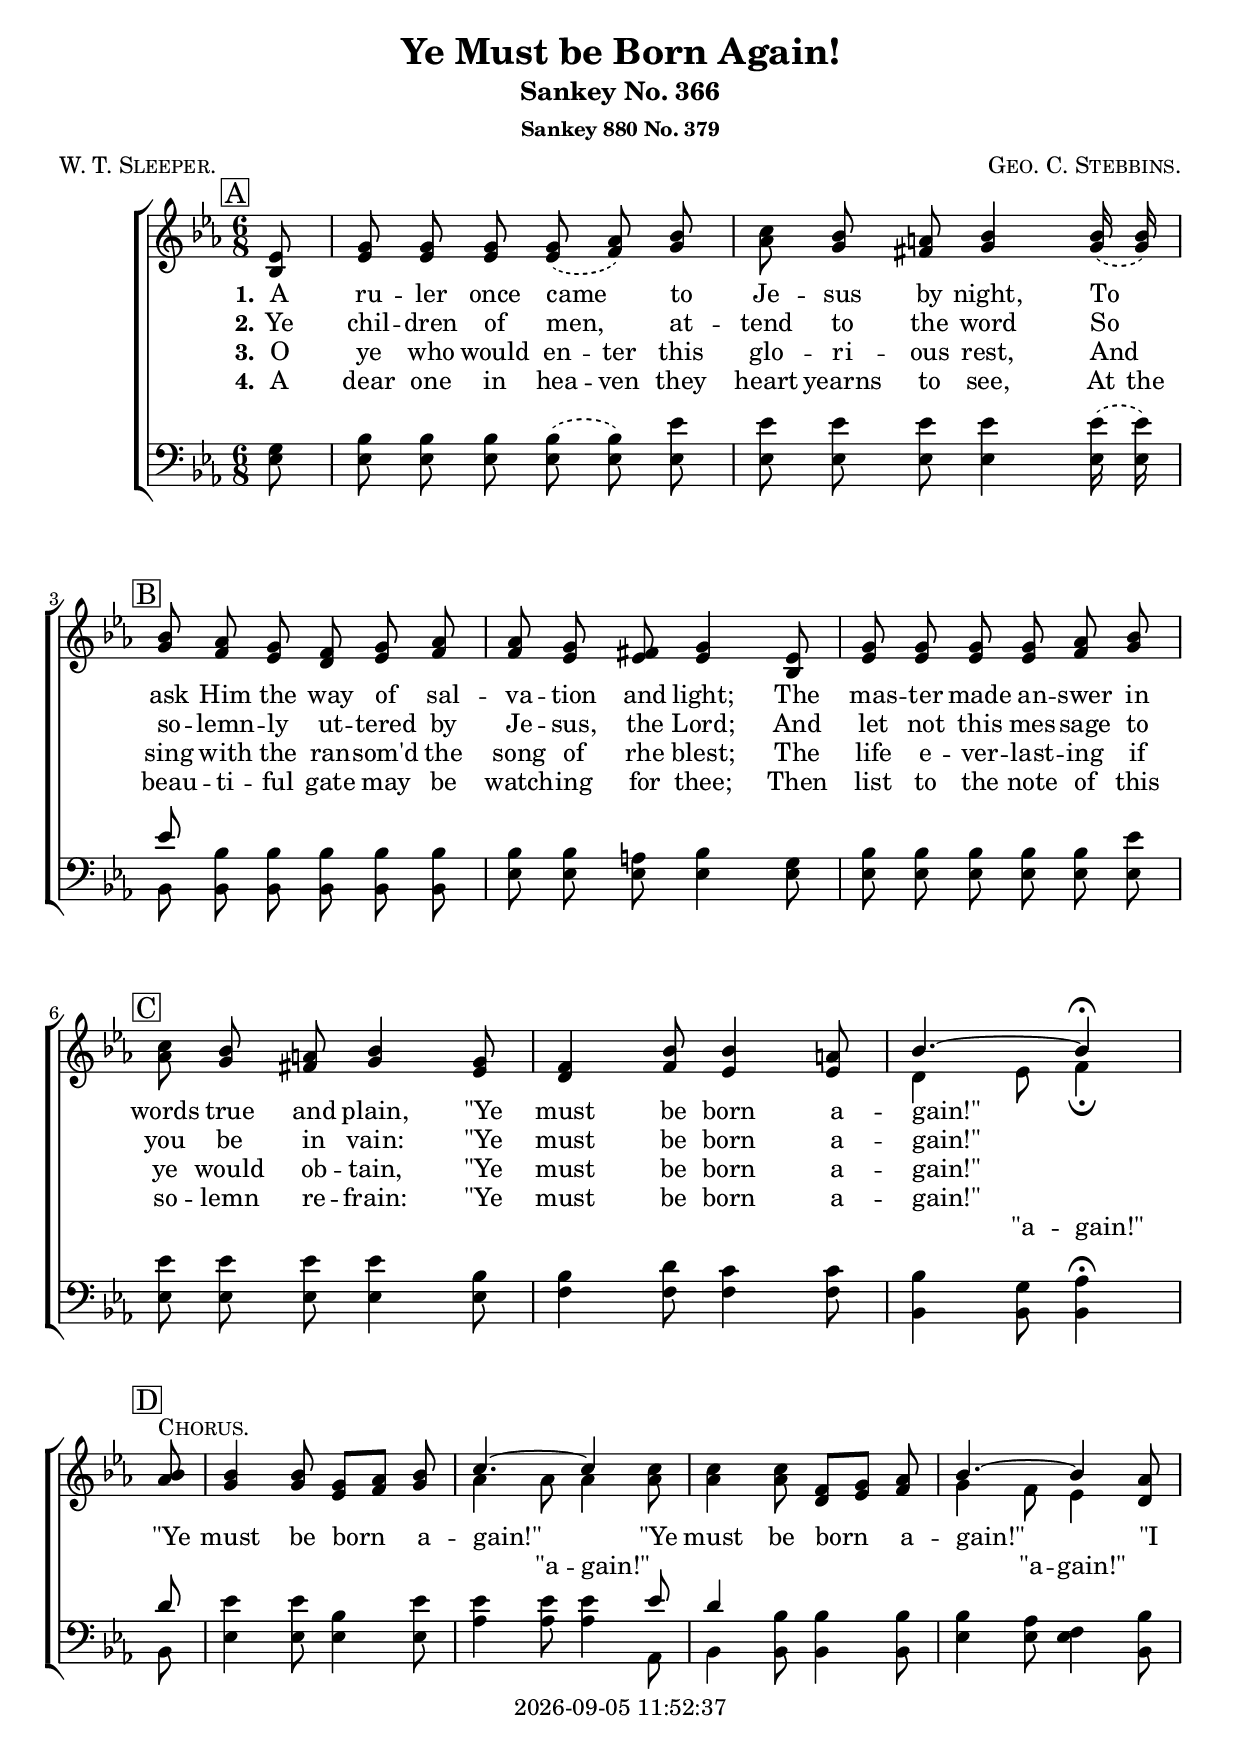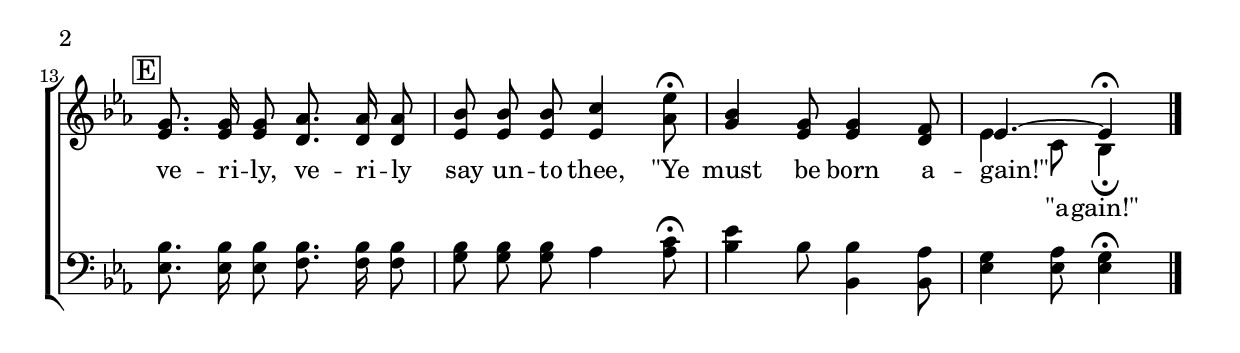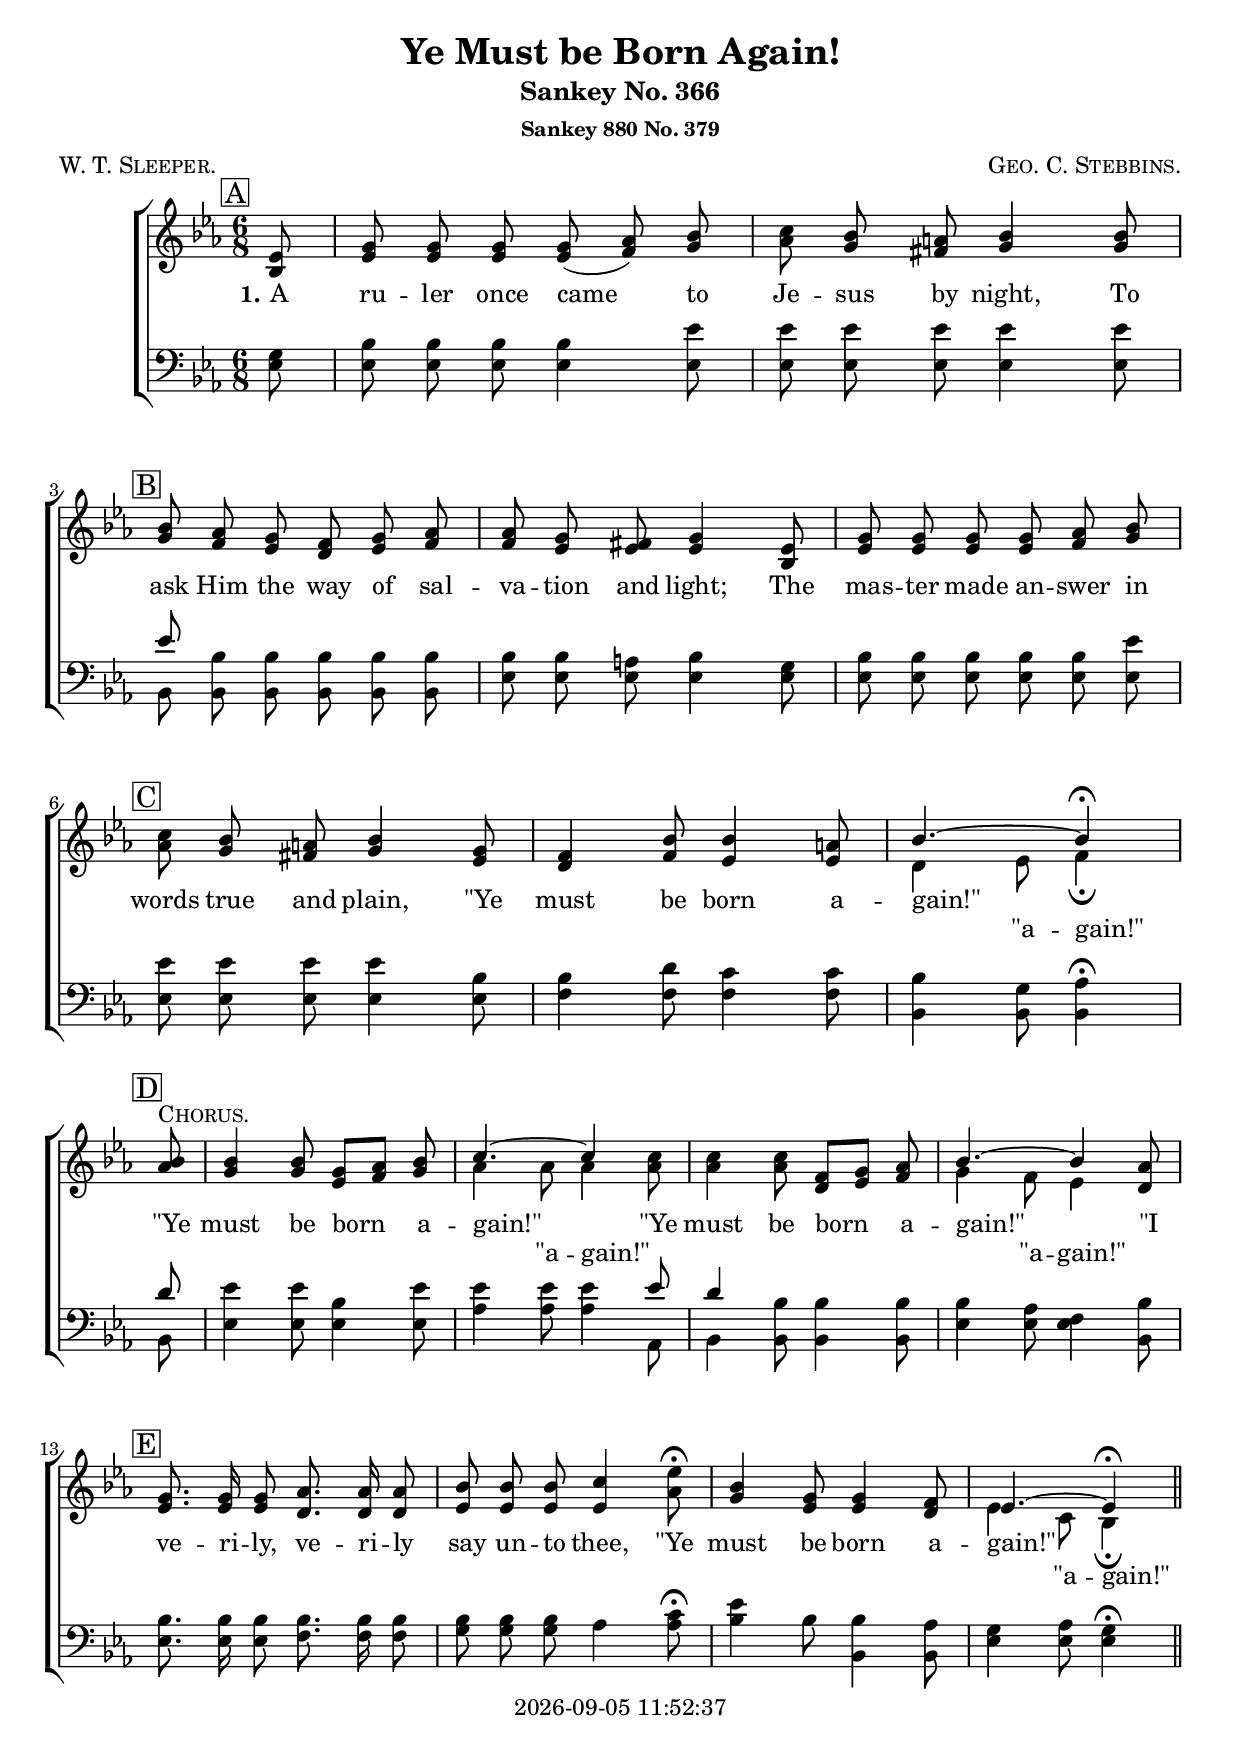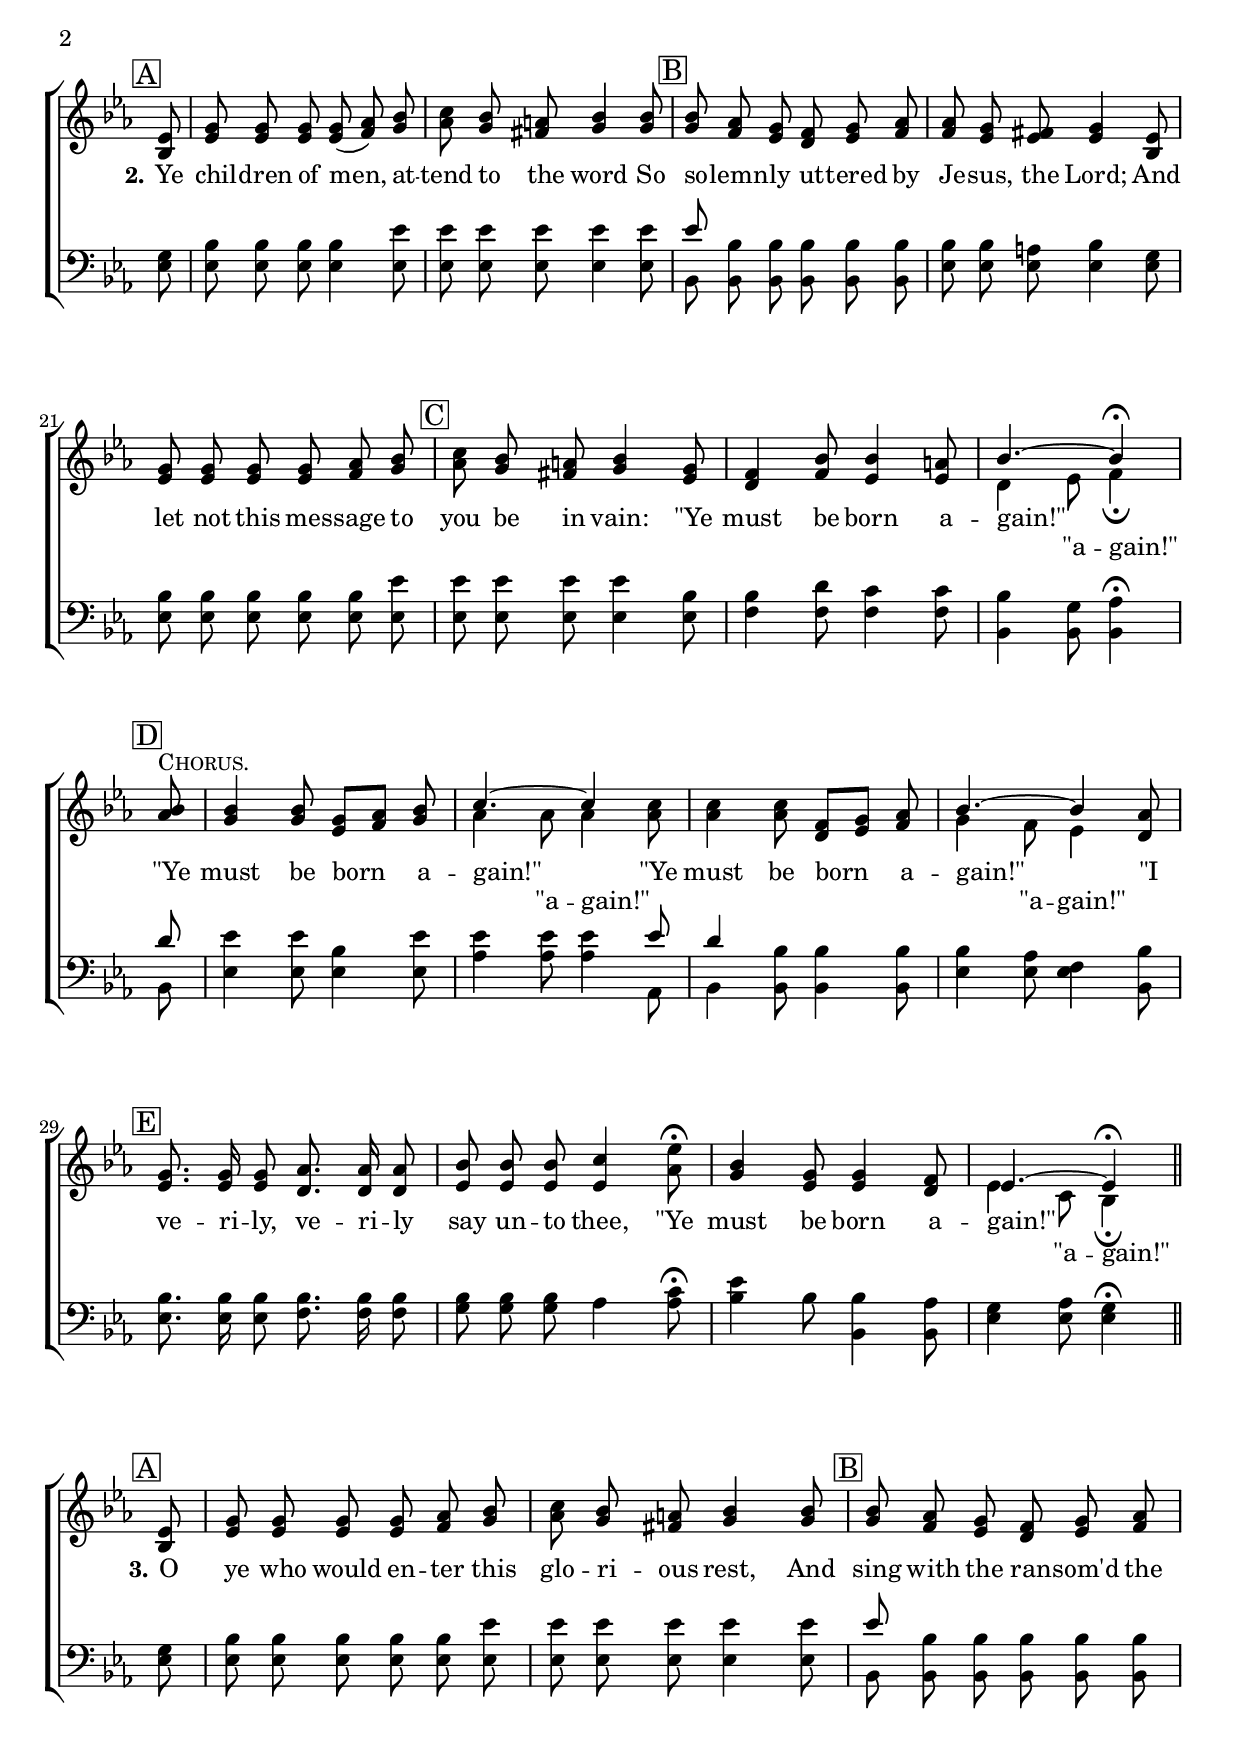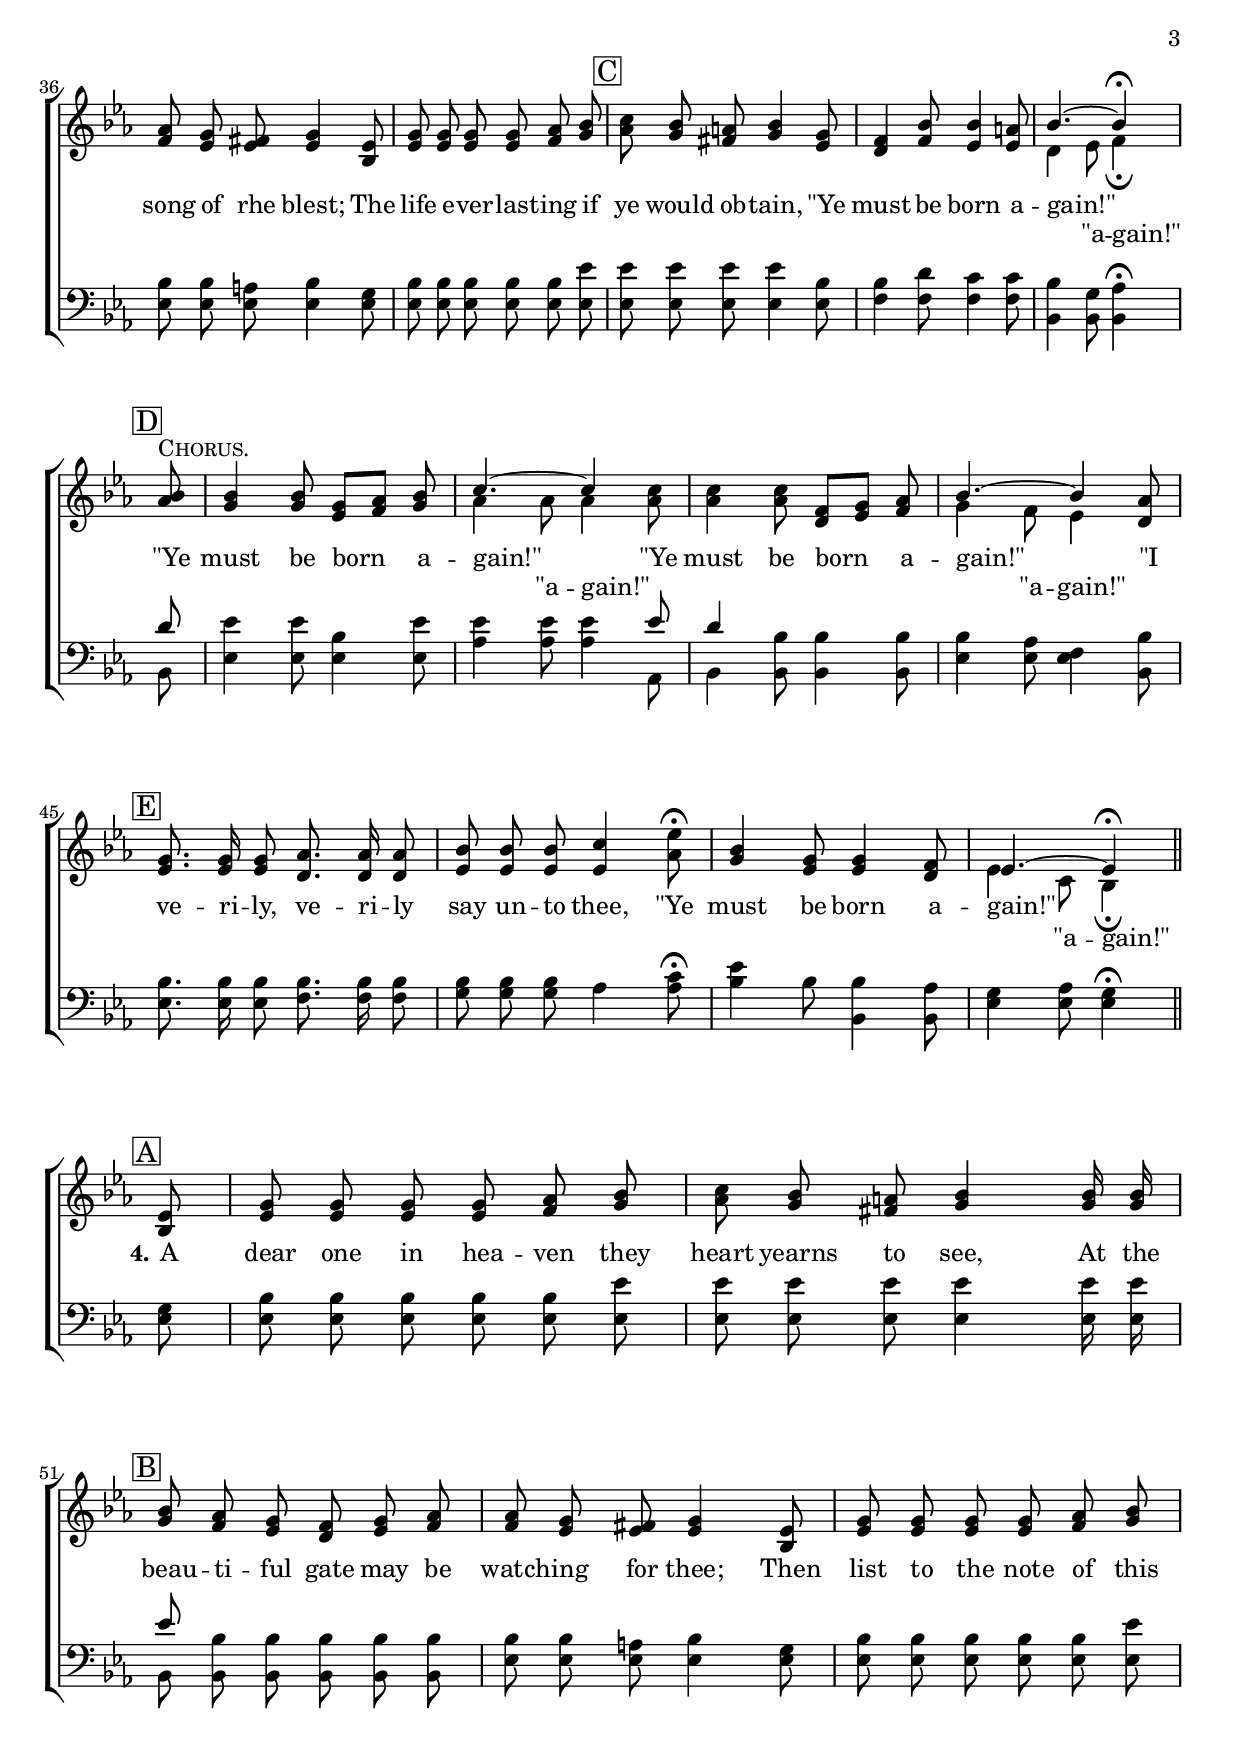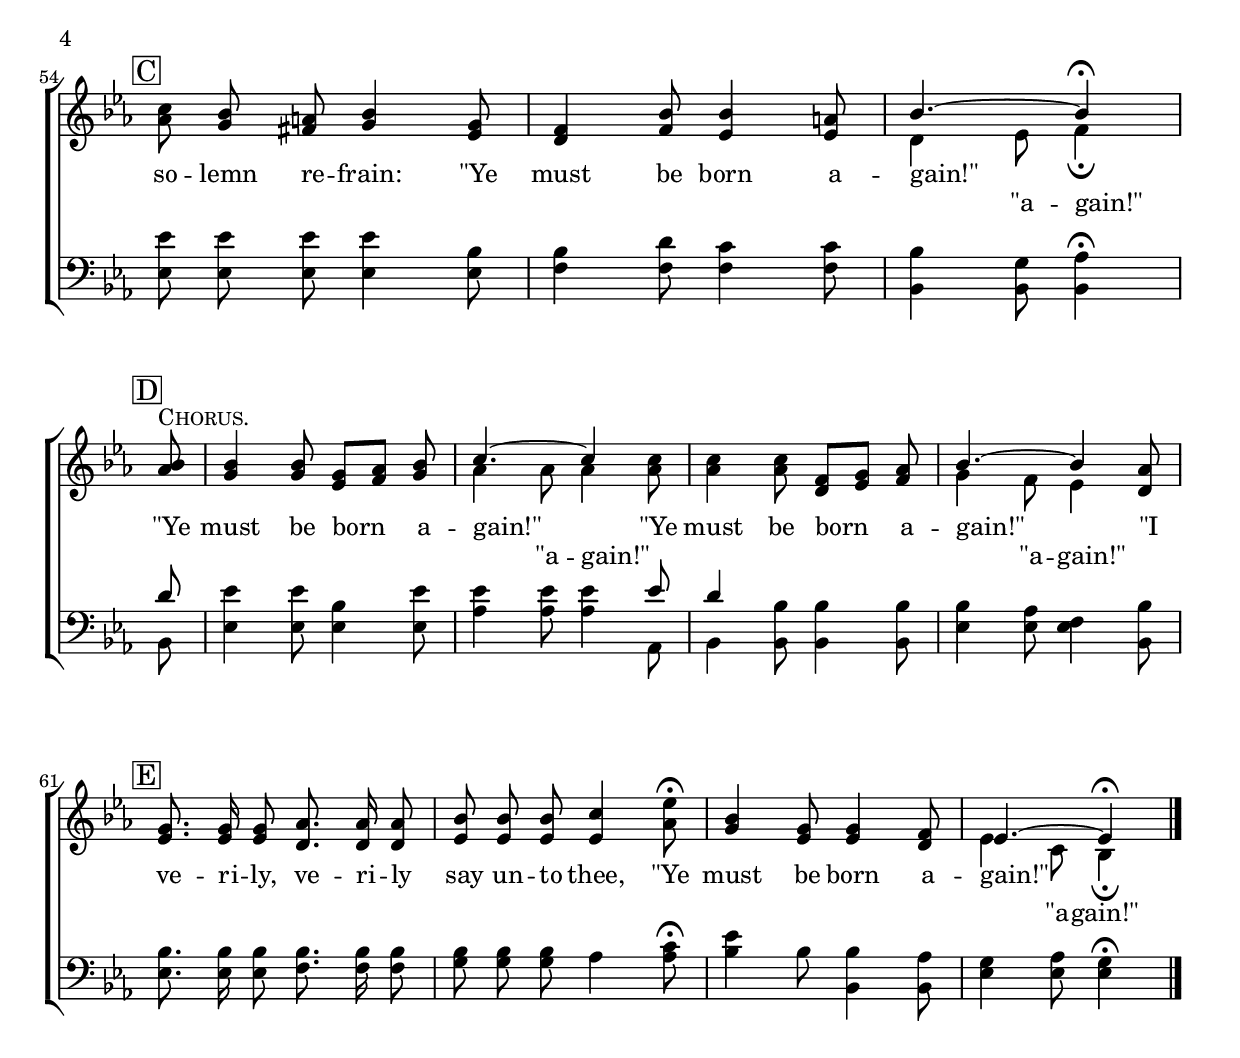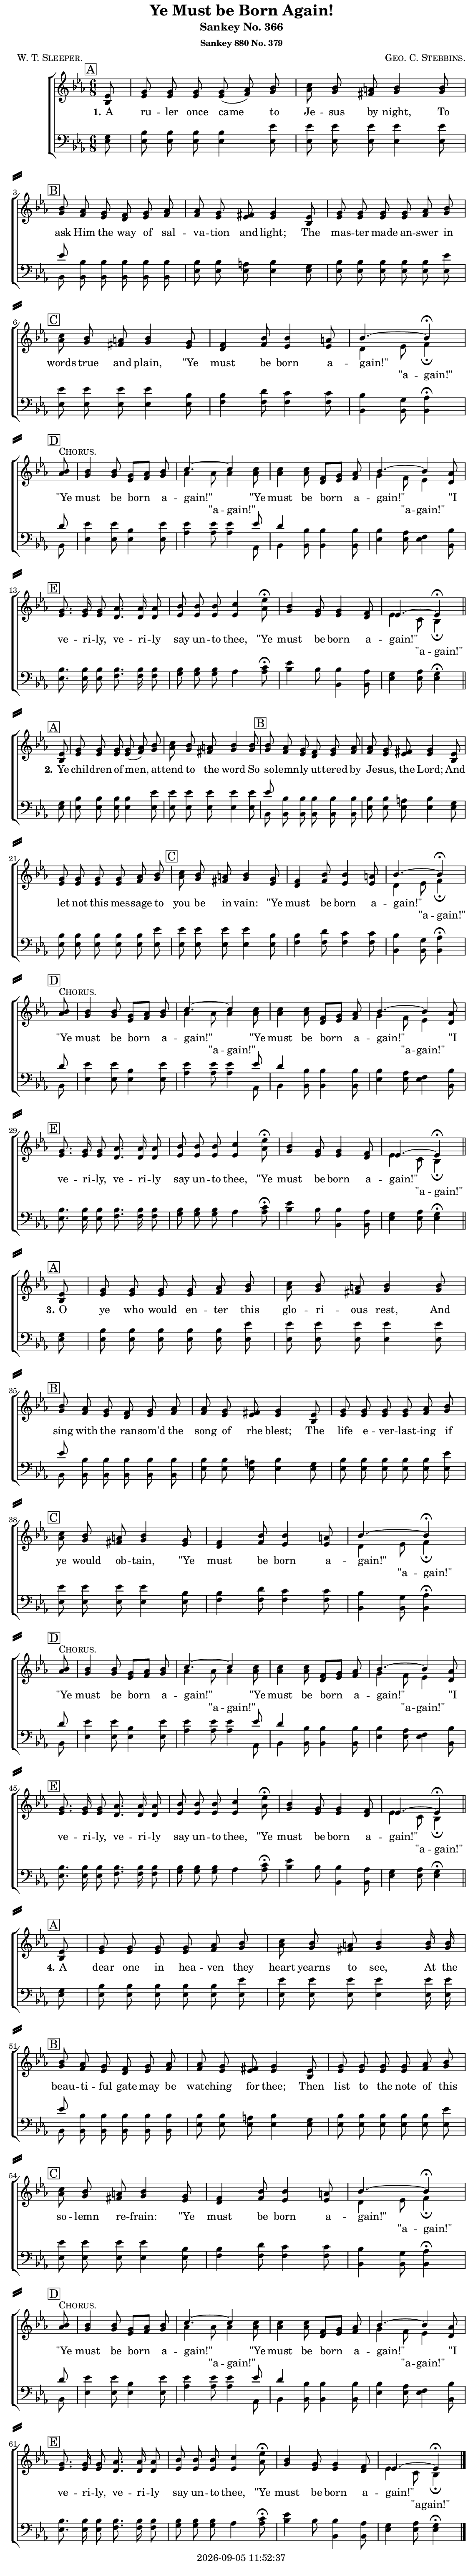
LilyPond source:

\version "2.22.1"

\include "articulate.ly"

today = #(strftime "%Y-%m-%d %H:%M:%S" (localtime (current-time)))

\header {
% centered at top
%  dedication  = "dedication"
  title       = "Ye Must be Born Again!"
  subtitle    = "Sankey No. 366"
  subsubtitle = "Sankey 880 No. 379"
%  instrument  = "instrument"
  
% arrangement of following lines:
%
%  poet    composer
%  meter   arranger
%  piece       opus

  composer    = \markup\smallCaps "Geo. C. Stebbins."
%  arranger    = "arranger"
%  opus        = "opus"

  poet        = \markup\smallCaps "W. T. Sleeper."
%  meter       = \markup\smallCaps "meter"
%  piece       = \markup\smallCaps "piece"

% centered at bottom
% tagline     = "tagline" % default lilypond version
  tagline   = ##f
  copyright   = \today
}

% #(set-global-staff-size 16)

global = {
  \key ees \major
  \time 6/8
  \partial 8
}

RehearsalTrack = {
% \set Score.currentBarNumber = #5
  \mark \markup { \box "A" } s8 s2.*2
  \mark \markup { \box "B" }    s2.*3
  \mark \markup { \box "C" }    s2.*2 s4. s4
  \mark \markup { \box "D" } s8 s2.*4
  \mark \markup { \box "E" }    s2.*3 s4. s4
}

TempoTrack = {
  \set Score.tempoHideNote = ##t
  \tempo 4=120
}

nl = { \bar "||" \break }

soprano = \relative {
  \autoBeamOff
  ees'8
  \tag #'rep     {g8 8 8 \slurDashed g8(aes) bes \slurSolid}
  \tag #'(v1 v2) {g8 8 8             g8(aes) bes           }
  \tag #'(v3 v4) {g8 8 8             g8 aes  bes           }
  \tag #'rep        {c8 bes a bes4 \slurDashed 16(16) \slurSolid}
  \tag #'(v1 v2 v3) {c8 bes a bes4             8                }
  \tag #'v4         {c8 bes a bes4             16 16            }
  bes8 aes g f g aes % B % B
  aes8 g fis g4 ees8
  g8 8 8 8 aes bes
  c8 bes a bes4 g8 % C
  f4 bes8 4 a8
  bes4.~4\fermata \bar "|" \break 8^\markup\smallCaps Chorus.
  bes4 8 g[aes] bes % D
  c4.~4 8
  c4 8 f,8[g] aes
  bes4.~4 aes8
  g8. 16 8 aes8. 16 8 % E
  bes8 8 8 c4 ees8\fermata
  bes4 g8 4 f8
  ees4.~4\fermata
}

alto = \relative {
  \autoBeamOff
  bes8
  \tag #'rep     {ees8 8 8 \slurDashed ees8(f) g \slurSolid}
  \tag #'(v1 v2) {ees8 8 8             ees8(f) g           }
  \tag #'(v3 v4) {ees8 8 8             ees8 f  g           }
  \tag #'rep        {aes8 g fis g4 \slurDashed 16(16) \slurSolid}
  \tag #'(v1 v2 v3) {aes8 g fis g4             8                }
  \tag #'v4         {aes8 g fis g4             16 16  \slurSolid}
  g8 f ees d ees f % B
  f8 ees ees ees4 bes8
  ees8 8 8 8 f g
  aes8 g fis g4 ees8 % C
  d4 f8 ees4 8
  d4 ees8 f4\fermata aes8
  g4 8 ees8[f] g % D
  aes4 8 4 8
  aes4 8 d,8[ees] f
  g4 f8 ees4 d8
  ees8. 16 8 d8. 16 8 % E
  ees8 8 8 4 aes8\fermata
  g4 ees8 4 d8
  ees4 c8 bes4\fermata
}

tenor = \relative {
  \autoBeamOff
  g8
  \tag #'rep     {bes8 8 8 \slurDashed 8(8) ees8 \slurSolid}
  \tag #'(v1 v2) {bes8 8 8             4    ees8           }
  \tag #'(v3 v4) {bes8 8 8             8 8  ees8           }
  \tag #'rep        {ees8 8 8 4 \slurDashed 16(16) \slurSolid}
  \tag #'(v1 v2 v3) {ees8 8 8 4             8                }
  \tag #'v4         {ees8 8 8 4             16 16            }
  ees8 bes8 8 8 8 8 % B
  bes8 8 a bes4 g8
  bes8 8 8 8 8 ees
  ees8 8 8 4 bes8 % C
  bes4 d8 c4 8
  bes4 g8 aes4\fermata d8
  ees4 8 bes4 ees8 % D
  ees4 8 4 8
  d4 bes8 4 8
  bes4 aes8 f4 bes8
  bes8. 16 8 8. 16 8 % E
  bes8 8 8 aes4 c8\fermata
  ees4 bes8 4 aes8
  g4 aes8 g4\fermata
}

bass = \relative {
  \autoBeamOff
  ees8
  \tag #'rep     {ees8 8 8 \slurDashed 8(8) ees8 \slurSolid}
  \tag #'(v1 v2) {ees8 8 8             4    ees8           }
  \tag #'(v3 v4) {ees8 8 8             8 8  ees8           }
  \tag #'rep        {ees8 8 8 4 \slurDashed 16(16) \slurSolid}
  \tag #'(v1 v2 v3) {ees8 8 8 4             8                }
  \tag #'v4         {ees8 8 8 4             16 16            }
  bes8 8 8 8 8 8 % B
  ees8 8 8 4 8
  ees8 8 8 8 8 8
  ees8 8 8 4 8 % C
  f4 8 4 8
  bes,4 8 4\fermata 8
  ees4 8 4 8 % D
  aes4 8 4 aes,8
  bes4 8 4 8
  ees4 8  4 bes8
  ees8. 16 8 f8. 16 8 % E
  g8 8 8 aes4 8\fermata
  bes4 8 bes,4 8
  ees4 8 4\fermata
}

nom  = {   \set ignoreMelismata = ##t }
yesm = { \unset ignoreMelismata       }

chorus = \lyricmode {
  "\"Ye" must be born a -- "gain!\""
  "\"Ye" must be born a -- "gain!\""
  "\"I" ve -- ri -- ly, ve -- ri -- ly say un -- to thee,
  "\"Ye" must be born a -- "gain!\""
}

verses = 4

wordsOne = \lyricmode {
  \set stanza = "1."
  A ru -- ler once came to Je -- sus by night,
  To ask Him the way of sal -- va -- tion and light;
  The mas -- ter made an -- swer in words true and plain,
  "\"Ye" must be born a -- "gain!\""
}
  
wordsTwo = \lyricmode {
  \set stanza = "2."
  Ye chil -- dren of men, at -- tend to the word
  So so -- lemn -- ly ut -- tered by Je -- sus, the Lord;
  And let not this mes -- sage to you be in vain:
  "\"Ye" must be born a -- "gain!\""
}
  
wordsThree = \lyricmode {
  \set stanza = "3."
  O ye who would \nom en -- ter \yesm this glo -- ri -- ous rest,
  And sing with the ran -- som'd the song of rhe blest;
  The life e -- ver -- last -- ing if ye would ob -- tain,
  "\"Ye" must be born a -- "gain!\""
}
  
wordsFour = \lyricmode {
  \set stanza = "4."
  A dear one in \nom hea -- ven \yesm they heart yearns to see,
  \nom At the \yesm beau -- ti -- ful gate may be watch -- ing for thee;
  Then list to the note of this so -- lemn re -- frain:
  "\"Ye" must be born a -- "gain!\""
}
  
wordsSingle = \lyricmode {
  \set stanza = "1."
  A ru -- ler once came to Je -- sus by night,
  To ask Him the way of sal -- va -- tion and light;
  The mas -- ter made an -- swer in words true and plain,
  "\"Ye" must be born a -- "gain!\""
  "\"Ye" must be born a -- "gain!\""
  "\"Ye" must be born a -- "gain!\""
  "\"I" ve -- ri -- ly, ve -- ri -- ly say un -- to thee,
  "\"Ye" must be born a -- "gain!\""

  \set stanza = "2."
  Ye chil -- dren of men, at -- tend to the word
  So so -- lemn -- ly ut -- tered by Je -- sus, the Lord;
  And let not this mes -- sage to you be in vain:
  "\"Ye" must be born a -- "gain!\""
  "\"Ye" must be born a -- "gain!\""
  "\"Ye" must be born a -- "gain!\""
  "\"I" ve -- ri -- ly, ve -- ri -- ly say un -- to thee,
  "\"Ye" must be born a -- "gain!\""

  \set stanza = "3."
  O ye who would en -- ter this glo -- ri -- ous rest,
  And sing with the ran -- som'd the song of rhe blest;
  The life e -- ver -- last -- ing if ye would ob -- tain,
  "\"Ye" must be born a -- "gain!\""
  "\"Ye" must be born a -- "gain!\""
  "\"Ye" must be born a -- "gain!\""
  "\"I" ve -- ri -- ly, ve -- ri -- ly say un -- to thee,
  "\"Ye" must be born a -- "gain!\""

  \set stanza = "4."
  A dear one in hea -- ven they heart yearns to see,
  At the beau -- ti -- ful gate may be watch -- ing for thee;
  Then list to the note of this so -- lemn re -- frain:
  "\"Ye" must be born a -- "gain!\""
  "\"Ye" must be born a -- "gain!\""
  "\"Ye" must be born a -- "gain!\""
  "\"I" ve -- ri -- ly, ve -- ri -- ly say un -- to thee,
  "\"Ye" must be born a -- "gain!\""
}
  
wordsExtra = \lyricmode {
  _ _ _ _ _ _ _ _ _ _
  _ _ _ _ _ _ _ _ _ _
  _ _ _ _ _ _ _ _ _ _
  _ _ _ _ _ _ _ _
  "\"a" -- "gain!\""
  _ _ _ _ _ _
  "\"a" -- "gain!\""
  _ _ _ _ _ _
  "\"a" -- "gain!\""
  _ _ _ _ _ _ _ _ _
  _ _ _ _ _ _ _ _
  "\"a" -- "gain!\""
}

wordsExtraSingle = \lyricmode {
% 1
  _ _ _ _ _ _ _ _ _ _
  _ _ _ _ _ _ _ _ _ _
  _ _ _ _ _ _ _ _ _ _
  _ _ _ _ _ _ _ _
  "\"a" -- "gain!\""
  _ _ _ _ _ _
  "\"a" -- "gain!\""
  _ _ _ _ _ _
  "\"a" -- "gain!\""
  _ _ _ _ _ _ _ _ _
  _ _ _ _ _ _ _ _
  "\"a" -- "gain!\""
% 2
  _ _ _ _ _ _ _ _ _ _
  _ _ _ _ _ _ _ _ _ _
  _ _ _ _ _ _ _ _ _ _
  _ _ _ _ _ _ _ _
  "\"a" -- "gain!\""
  _ _ _ _ _ _
  "\"a" -- "gain!\""
  _ _ _ _ _ _
  "\"a" -- "gain!\""
  _ _ _ _ _ _ _ _ _
  _ _ _ _ _ _ _ _
  "\"a" -- "gain!\""
% 3
  _ _ _ _ _ _ _ _ _ _
  _ _ _ _ _ _ _ _ _ _
  _ _ _ _ _ _ _ _ _ _
  _ _ _ _ _ _ _ _ _
  "\"a" -- "gain!\""
  _ _ _ _ _ _
  "\"a" -- "gain!\""
  _ _ _ _ _ _
  "\"a" -- "gain!\""
  _ _ _ _ _ _ _ _ _
  _ _ _ _ _ _ _ _
  "\"a" -- "gain!\""
% 4
  _ _ _ _ _ _ _ _ _ _
  _ _ _ _ _ _ _ _ _ _
  _ _ _ _ _ _ _ _ _ _
  _ _ _ _ _ _ _ _ _ _
  "\"a" -- "gain!\""
  _ _ _ _ _ _
  "\"a" -- "gain!\""
  _ _ _ _ _ _
  "\"a" -- "gain!\""
  _ _ _ _ _ _ _ _ _
  _ _ _ _ _ _ _ _
  "\"a" -- "gain!\""
}

wordsMidi = \lyricmode {
  \set stanza = "1."
  "A " ru "ler " "once " "came " "to " Je "sus " "by " "night, "
  "\nTo " "ask " "Him " "the " "way " "of " sal va "tion " "and " "light; "
  "\nThe " mas "ter " "made " an "swer " "in " "words " "true " "and " "plain, "
  "\n\"Ye " "must " "be " "born " a "gain, " a "gain!\" "
  "\n\"Ye " "must " "be " "born " a "gain, " a "gain!\" "
  "\n\"Ye " "must " "be " "born " a "gain, " a "gain!\" "
  "\n\"I " ve ri "ly, " ve ri "ly " "say " un "to " "thee, "
  "\n\"Ye " "must " "be " "born " a "gain, " a "gain!\" "

  \set stanza = "2."
  "\nYe " chil "dren " "of " "men, " at "tend " "to " "the " "word "
  "\nSo " so lemn "ly " ut "tered " "by " Je "sus, " "the " "Lord; "
  "\nAnd " "let " "not " "this " mes "sage " "to " "you " "be " "in " "vain: "
  "\n\"Ye " "must " "be " "born " a "gain, " a "gain!\" "
  "\n\"Ye " "must " "be " "born " a "gain, " a "gain!\" "
  "\n\"Ye " "must " "be " "born " a "gain, " a "gain!\" "
  "\n\"I " ve ri "ly, " ve ri "ly " "say " un "to " "thee, "
  "\n\"Ye " "must " "be " "born " a "gain, " a "gain!\" "

  \set stanza = "3."
  "\nO " "ye " "who " "would " en "ter " "this " glo ri "ous " "rest, "
  "\nAnd " "sing " "with " "the " ran "som'd " "the " "song " "of " "rhe " "blest; "
  "\nThe " "life " e ver last "ing " "if " "ye " "would " ob "tain, "
  "\n\"Ye " "must " "be " "born " a "gain, " a "gain!\" "
  "\n\"Ye " "must " "be " "born " a "gain, " a "gain!\" "
  "\n\"Ye " "must " "be " "born " a "gain, " a "gain!\" "
  "\n\"I " ve ri "ly, " ve ri "ly " "say " un "to " "thee, "
  "\n\"Ye " "must " "be " "born " a "gain, " a "gain!\" "

  \set stanza = "4."
  "\nA " "dear " "one " "in " hea "ven " "they " "heart " "yearns " "to " "see, "
  "\nAt " "the " beau ti "ful " "gate " "may " "be " watch "ing " "for " "thee; "
  "\nThen " "list " "to " "the " "note " "of " "this " so "lemn " re "frain: "
  "\n\"Ye " "must " "be " "born " a "gain, " a "gain!\" "
  "\n\"Ye " "must " "be " "born " a "gain, " a "gain!\" "
  "\n\"Ye " "must " "be " "born " a "gain, " a "gain!\" "
  "\n\"I " ve ri "ly, " ve ri "ly " "say " un "to " "thee, "
  "\n\"Ye " "must " "be " "born " a "gain, " a "gain!\" "
}

wordsMidiSop = \lyricmode {
  \set stanza = "1."
  "A " ru "ler " "once " "came " "to " Je "sus " "by " "night, "
  "\nTo " "ask " "Him " "the " "way " "of " sal va "tion " "and " "light; "
  "\nThe " mas "ter " "made " an "swer " "in " "words " "true " "and " "plain, "
  "\n\"Ye " "must " "be " "born " a "gain!\" "
  "\n\"Ye " "must " "be " "born " a "gain!\" "
  "\n\"Ye " "must " "be " "born " a "gain!\" "
  "\n\"I " ve ri "ly, " ve ri "ly " "say " un "to " "thee, "
  "\n\"Ye " "must " "be " "born " a "gain!\" "

  \set stanza = "2."
  "\nYe " chil "dren " "of " "men, " at "tend " "to " "the " "word "
  "\nSo " so lemn "ly " ut "tered " "by " Je "sus, " "the " "Lord; "
  "\nAnd " "let " "not " "this " mes "sage " "to " "you " "be " "in " "vain: "
  "\n\"Ye " "must " "be " "born " a "gain!\" "
  "\n\"Ye " "must " "be " "born " a "gain!\" "
  "\n\"Ye " "must " "be " "born " a "gain!\" "
  "\n\"I " ve ri "ly, " ve ri "ly " "say " un "to " "thee, "
  "\n\"Ye " "must " "be " "born " a "gain!\" "

  \set stanza = "3."
  "\nO " "ye " "who " "would " en "ter " "this " glo ri "ous " "rest, "
  "\nAnd " "sing " "with " "the " ran "som'd " "the " "song " "of " "rhe " "blest; "
  "\nThe " "life " e ver last "ing " "if " "ye " "would " ob "tain, "
  "\n\"Ye " "must " "be " "born " a "gain!\" "
  "\n\"Ye " "must " "be " "born " a "gain!\" "
  "\n\"Ye " "must " "be " "born " a "gain!\" "
  "\n\"I " ve ri "ly, " ve ri "ly " "say " un "to " "thee, "
  "\n\"Ye " "must " "be " "born " a "gain!\" "

  \set stanza = "4."
  "\nA " "dear " "one " "in " hea "ven " "they " "heart " "yearns " "to " "see, "
  "\nAt " "the " beau ti "ful " "gate " "may " "be " watch "ing " "for " "thee; "
  "\nThen " "list " "to " "the " "note " "of " "this " so "lemn " re "frain: "
  "\n\"Ye " "must " "be " "born " a "gain!\" "
  "\n\"Ye " "must " "be " "born " a "gain!\" "
  "\n\"Ye " "must " "be " "born " a "gain!\" "
  "\n\"I " ve ri "ly, " ve ri "ly " "say " un "to " "thee, "
  "\n\"Ye " "must " "be " "born " a "gain!\" "
}

\book {
  \bookOutputSuffix "midi"
  \score {
%    \articulate
        \new ChoirStaff <<
                                % Soprano staff
          \new Staff = soprano
          <<
            \new Voice { \repeat unfold \verses \TempoTrack     }
            \new Voice { \global
                         \keepWithTag #'v1 \soprano
                         \keepWithTag #'v2 \soprano
                         \keepWithTag #'v3 \soprano
                         \keepWithTag #'v4 \soprano
                         \bar "|." }
          >>
                                % Alto staff
          \new Staff = alto
          <<
            \new Voice { \global
                         \keepWithTag #'v1 \alto \nl
                         \keepWithTag #'v2 \alto \nl
                         \keepWithTag #'v3 \alto \nl
                         \keepWithTag #'v4 \alto \nl
                         \bar "|."
                       }
            \addlyrics \wordsMidi
          >>
                                % Tenor staff
          \new Staff = tenor
          <<
            \clef "treble_8"
            \new Voice { \global
                         \keepWithTag #'v1 \tenor
                         \keepWithTag #'v2 \tenor
                         \keepWithTag #'v3 \tenor
                         \keepWithTag #'v4 \tenor
                       }
          >>
                                % Bass staff
          \new Staff = bass
          <<
            \clef "bass"
            \new Voice { \global
                         \keepWithTag #'v1 \bass
                         \keepWithTag #'v2 \bass
                         \keepWithTag #'v3 \bass
                         \keepWithTag #'v4 \bass
                       }
          >>
        >>
    \midi {}
  }
}

\book {
  \bookOutputSuffix "midi-sop"
  \score {
%    \articulate
        \new ChoirStaff <<
                                % Soprano staff
          \new Staff = soprano
          <<
            \new Voice { \repeat unfold \verses \TempoTrack     }
            \new Voice { \global
                         \keepWithTag #'v1 \soprano
                         \keepWithTag #'v2 \soprano
                         \keepWithTag #'v3 \soprano
                         \keepWithTag #'v4 \soprano
                         \bar "|." }
            \addlyrics \wordsMidiSop
          >>
                                % Alto staff
          \new Staff = alto
          <<
            \new Voice { \global
                         \keepWithTag #'v1 \alto \nl
                         \keepWithTag #'v2 \alto \nl
                         \keepWithTag #'v3 \alto \nl
                         \keepWithTag #'v4 \alto \nl
                         \bar "|."
                       }
          >>
                                % Tenor staff
          \new Staff = tenor
          <<
            \clef "treble_8"
            \new Voice { \global
                         \keepWithTag #'v1 \tenor
                         \keepWithTag #'v2 \tenor
                         \keepWithTag #'v3 \tenor
                         \keepWithTag #'v4 \tenor
                       }
          >>
                                % Bass staff
          \new Staff = bass
          <<
            \clef "bass"
            \new Voice { \global
                         \keepWithTag #'v1 \bass
                         \keepWithTag #'v2 \bass
                         \keepWithTag #'v3 \bass
                         \keepWithTag #'v4 \bass
                       }
          >>
        >>
    \midi {}
  }
}

\book {
  \bookOutputSuffix "repeat"
  \score {
        \new ChoirStaff <<
                                  % Joint soprano/alto staff
          \new Staff \with { printPartCombineTexts = ##f }
          <<
            \new Voice \RehearsalTrack
            \new Voice \TempoTrack
            \new NullVoice = "aligner" \keepWithTag #'rep \soprano
            \new NullVoice = "alignerA" \keepWithTag #'rep \alto
            \new Voice = "women" \partCombine { \global \keepWithTag #'rep \soprano \bar "|." }
                                              { \global \keepWithTag #'rep \alto }
            \new Lyrics \lyricsto "aligner" { \wordsOne \chorus }
            \new Lyrics \lyricsto "aligner"   \wordsTwo
            \new Lyrics \lyricsto "aligner"   \wordsThree
            \new Lyrics \lyricsto "aligner"   \wordsFour
            \new Lyrics \lyricsto "alignerA"  \wordsExtra
          >>
                                  % Joint tenor/bass staff
          \new Staff \with { printPartCombineTexts = ##f }
          <<
            \clef "bass"
            \new Voice = "men" \partCombine { \global \keepWithTag #'rep \tenor }
                                            { \global \keepWithTag #'rep \bass }
          >>
        >>
    \layout {
      indent = 1.5\cm
      \pointAndClickOff
      \context {
        \Staff \RemoveAllEmptyStaves
      }
    }
  }
}

\book {
  \bookOutputSuffix "single"
  \score {
        \new ChoirStaff <<
                                  % Joint soprano/alto staff
          \new Staff \with { printPartCombineTexts = ##f }
          <<
            \new Voice { \repeat unfold \verses \RehearsalTrack }
            \new Voice { \repeat unfold \verses \TempoTrack }
            \new NullVoice = "aligner" {
                                         \keepWithTag #'v1 \soprano
                                         \keepWithTag #'v2 \soprano
                                         \keepWithTag #'v3 \soprano
                                         \keepWithTag #'v4 \soprano
                                       }
            \new NullVoice = "alignerA" {
                                          \keepWithTag #'v1 \alto
                                          \keepWithTag #'v2 \alto
                                          \keepWithTag #'v3 \alto
                                          \keepWithTag #'v4 \alto
                                        }
            \new Voice = "women" \partCombine { \global
                                                \keepWithTag #'v1 \soprano
                                                \keepWithTag #'v2 \soprano
                                                \keepWithTag #'v3 \soprano
                                                \keepWithTag #'v4 \soprano
                                                \bar "|."
                                              }
                                              { \global
                                                \keepWithTag #'v1 \alto \nl
                                                \keepWithTag #'v2 \alto \nl
                                                \keepWithTag #'v3 \alto \nl
                                                \keepWithTag #'v4 \alto \nl
                                                \bar "|."
                                              }
            \new Lyrics \lyricsto "aligner" \wordsSingle
            \new Lyrics \lyricsto "alignerA" \wordsExtraSingle
          >>
                                  % Joint tenor/bass staff
          \new Staff \with { printPartCombineTexts = ##f }
          <<
            \clef "bass"
            \new Voice = "men" \partCombine { \global
                                              \keepWithTag #'v1 \tenor
                                              \keepWithTag #'v2 \tenor
                                              \keepWithTag #'v3 \tenor
                                              \keepWithTag #'v4 \tenor
                                            }
                                            { \global
                                              \keepWithTag #'v1 \bass
                                              \keepWithTag #'v2 \bass
                                              \keepWithTag #'v3 \bass
                                              \keepWithTag #'v4 \bass
                                            }
          >>
        >>
    \layout {
      indent = 1.5\cm
      \pointAndClickOff
      \context {
        \Staff \RemoveAllEmptyStaves
      }
    }
  }
}

\book {
  \bookOutputSuffix "singlepage"
  \paper {
    top-margin = 0
    left-margin = 7
    right-margin = 1
    paper-width = 190\mm
    page-breaking = #ly:one-page-breaking
    system-system-spacing.basic-distance = #15
    system-separator-markup = \slashSeparator
  }
  \score {
        \new ChoirStaff <<
                                  % Joint soprano/alto staff
          \new Staff \with { printPartCombineTexts = ##f }
          <<
            \new Voice { \repeat unfold \verses \RehearsalTrack }
            \new Voice { \repeat unfold \verses \TempoTrack }
            \new NullVoice = "aligner" {
                                         \keepWithTag #'v1 \soprano
                                         \keepWithTag #'v2 \soprano
                                         \keepWithTag #'v3 \soprano
                                         \keepWithTag #'v4 \soprano
                                       }
            \new NullVoice = "alignerA" {
                                          \keepWithTag #'v1 \alto
                                          \keepWithTag #'v2 \alto
                                          \keepWithTag #'v3 \alto
                                          \keepWithTag #'v4 \alto
                                        }
            \new Voice = "women" \partCombine { \global
                                                \keepWithTag #'v1 \soprano
                                                \keepWithTag #'v2 \soprano
                                                \keepWithTag #'v3 \soprano
                                                \keepWithTag #'v4 \soprano
                                                \bar "|."
                                              }
                                              { \global
                                                \keepWithTag #'v1 \alto \nl
                                                \keepWithTag #'v2 \alto \nl
                                                \keepWithTag #'v3 \alto \nl
                                                \keepWithTag #'v4 \alto \nl
                                                \bar "|."
                                              }
            \new Lyrics \lyricsto "aligner" \wordsSingle
            \new Lyrics \lyricsto "alignerA" \wordsExtraSingle
          >>
                                  % Joint tenor/bass staff
          \new Staff \with { printPartCombineTexts = ##f }
          <<
            \clef "bass"
            \new Voice = "men" \partCombine { \global
                                              \keepWithTag #'v1 \tenor
                                              \keepWithTag #'v2 \tenor
                                              \keepWithTag #'v3 \tenor
                                              \keepWithTag #'v4 \tenor
                                            }
                                            { \global
                                              \keepWithTag #'v1 \bass
                                              \keepWithTag #'v2 \bass
                                              \keepWithTag #'v3 \bass
                                              \keepWithTag #'v4 \bass
                                            }
          >>
        >>
    \layout {
      indent = 1.5\cm
      \pointAndClickOff
      \context {
        \Staff \RemoveAllEmptyStaves
      }
    }
  }
}
